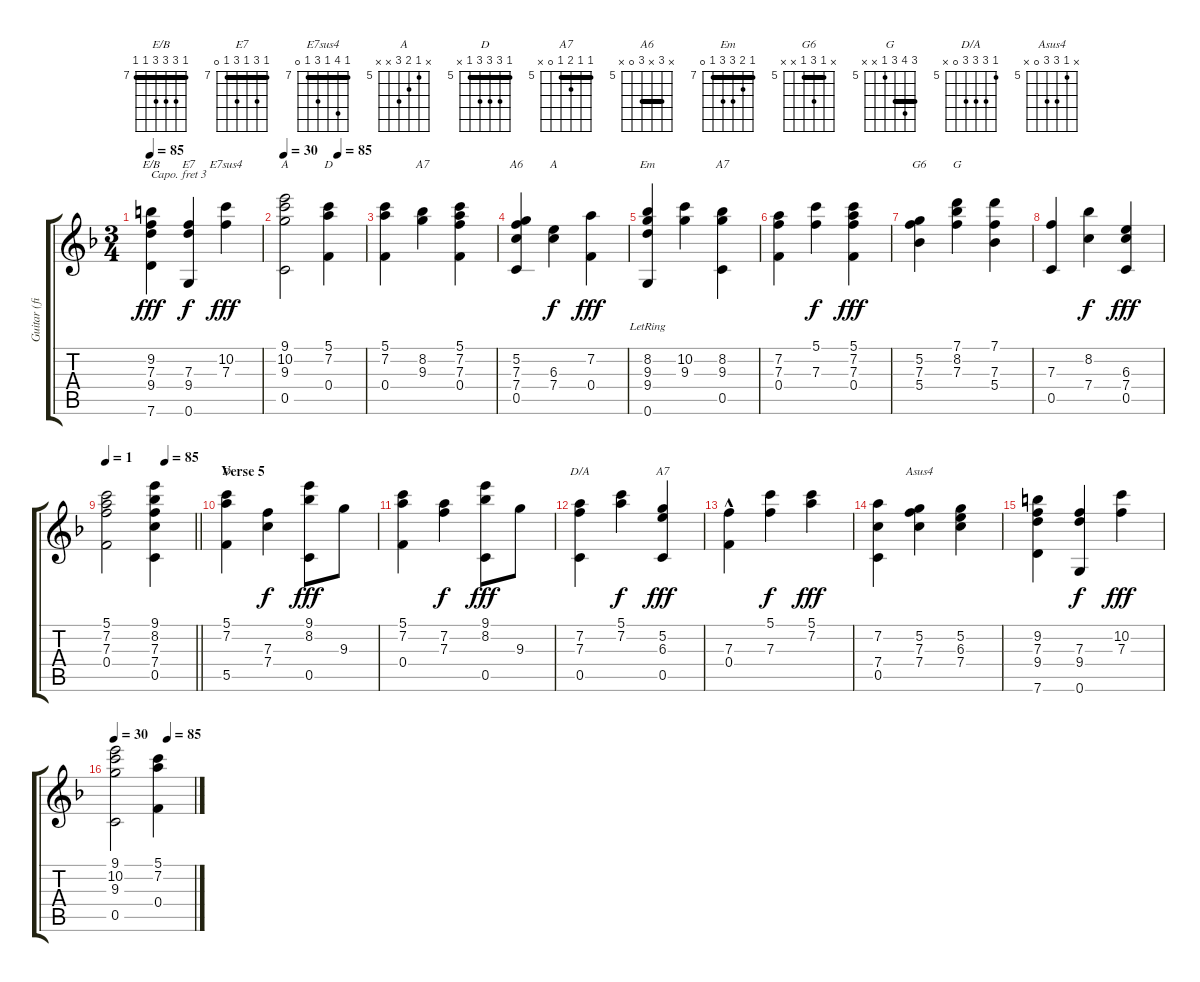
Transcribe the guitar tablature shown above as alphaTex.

\track ("Guitar (fingerstyle) - Capo III" "Guitar (fi") {instrument acousticguitarsteel}
\staff {score tabs}
\capo 3
\tuning (E4 B3 G3 D3 A2 E2) {hide}
\chord ("E/B" 7 9 9 9 7 7) {firstfret 7 barre 7}
\chord ("E7" 7 9 7 9 7 0) {firstfret 7 barre 7}
\chord ("E7sus4" 7 10 7 9 7 0) {firstfret 7 barre 7}
\chord ("A" 9 10 9 11 0 x) {firstfret 9 barre 9}
\chord ("D" 5 7 7 0 x x) {firstfret 5}
\chord ("A7" 9 8 9 7 0 x) {firstfret 7}
\chord ("A6" x 7 x 7 0 x) {firstfret 5 barre 7}
\chord ("A" x 5 6 7 x x) {firstfret 5}
\chord ("Em" 7 8 9 9 7 0) {firstfret 7 barre 7}
\chord ("A7" x x x x x x)
\chord ("G6" x 5 7 5 x x) {firstfret 5 barre 5}
\chord ("G" 7 8 7 5 x x) {firstfret 5 barre 7}
\chord ("D" 5 7 7 7 5 x) {firstfret 5 barre 5}
\chord ("D/A" 5 7 7 7 0 x) {firstfret 5}
\chord ("A7" 5 5 6 5 0 x) {firstfret 5 barre 5}
\chord ("Asus4" x 5 7 7 0 x) {firstfret 5}
\ts (3 4)
\tempo 85
\clef g2
\ks f
(9.2 7.3 9.4 7.6).4{ch "E/B" dy fff} (7.3 9.4 0.6).4{ch "E7" dy f} (10.2 7.3).4{ch "E7sus4" dy fff} |
\tempo 30
\tempo (85 0.6666666666666666)
(9.1 10.2 9.3 0.5).2{ch "A"} (5.1 7.2 0.4).4{ch "D"} |
(5.1 7.2 0.4).4 (8.2 9.3).4{ch "A7"} (5.1 7.2 7.3 0.4).4 |
(5.2 7.3 7.4 0.5).4{ch "A6"} (6.3 7.4).4{ch "A" dy f} (7.2 0.4).4{dy fff} |
(8.2 9.3 9.4 0.6{lr}).4{ch "Em"} (10.2 9.3).4 (8.2 9.3 0.5).4{ch "A7"} |
(7.2 7.3 0.4).4 (5.1 7.3).4{dy f} (5.1 7.2 7.3 0.4).4{dy fff} |
(5.2 7.3 5.4).4{ch "G6"} (7.1 8.2 7.3).4{ch "G"} (7.1 7.3 5.4).4 |
(7.3 0.5).4 (8.2 7.4).4{dy f} (6.3 7.4 0.5).4{dy fff} |
\tempo 1
\tempo (85 0.6666666666666666)
\barLineRight lightlight
(5.1 7.2 7.3 0.4).2 (9.1 8.2 7.3 7.4 0.5).4 |
\section ("" "Verse 5")
(5.1 7.2 5.5).4{ch "D"} (7.3 7.4).4{dy f} (9.1 8.2 0.5).8{dy fff} 9.3.8 |
(5.1 7.2 0.4).4 (7.2 7.3).4{dy f} (9.1 8.2 0.5).8{dy fff} 9.3.8 |
(7.2 7.3 0.5).4{ch "D/A"} (5.1 7.2).4{dy f} (5.2 6.3 0.5).4{ch "A7" dy fff} |
(7.3 0.4{hac}).4 (5.1 7.3).4{dy f} (5.1 7.2).4{dy fff} |
(7.2 7.4 0.5).4 (5.2 7.3 7.4).4{ch "Asus4"} (5.2 6.3 7.4).4 |
(9.2 7.3 9.4 7.6).4 (7.3 9.4 0.6).4{dy f} (10.2 7.3).4{dy fff} |
\tempo 30
\tempo (85 0.6666666666666666)
(9.1 10.2 9.3 0.5).2 (5.1 7.2 0.4).4
